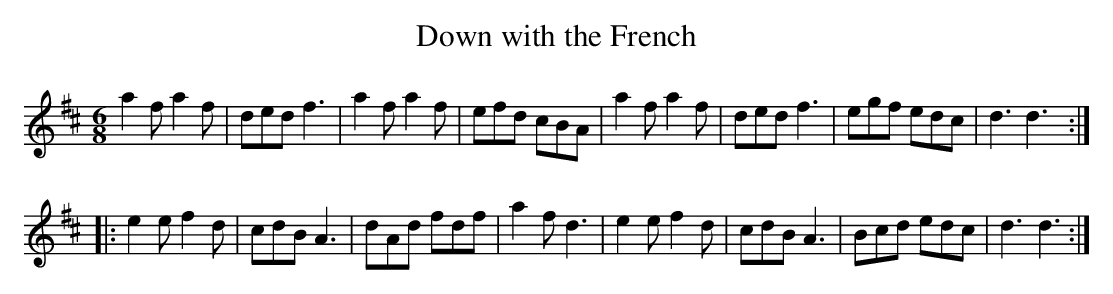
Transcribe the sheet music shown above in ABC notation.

X:1
T:Down with the French
M:6/8
K:D
a2f a2f | ded f3 | a2f a2f | efd cBA | \
a2f a2f | ded f3 | egf edc | d3 d3 :|
|:e2e f2d | cdB A3 | dAd fdf | a2f d3 | \
e2e f2d | cdB A3 | Bcd edc | d3 d3 :|
